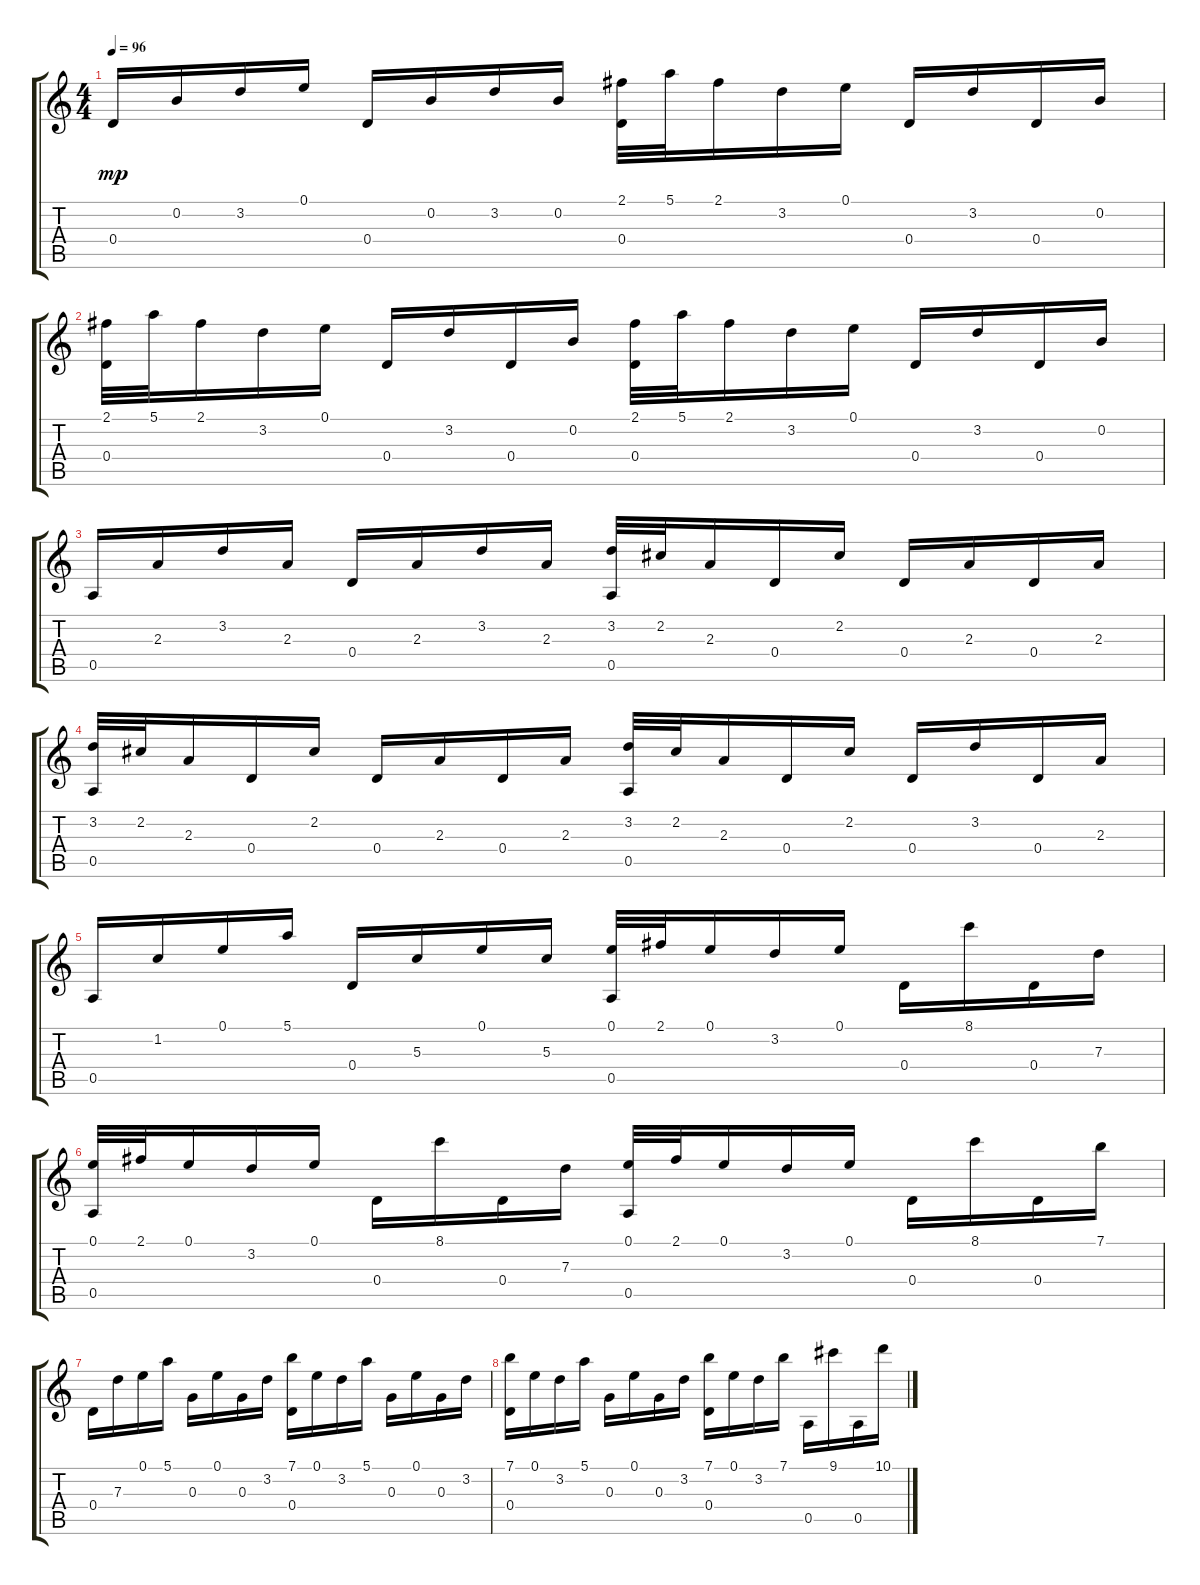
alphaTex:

\track "" {instrument acousticguitarsteel}
\staff {score tabs}
\tuning (E4 B3 G3 D3 A2 E2) {hide}
\ts (4 4)
\tempo 96
\clef g2
\ks c
0.4.16{dy mp} 0.2.16 3.2.16 0.1.16 0.4.16 0.2.16 3.2.16 0.2.16 (2.1 0.4).32 5.1.32 2.1.16 3.2.16 0.1.16 0.4.16 3.2.16 0.4.16 0.2.16 |
(2.1 0.4).32 5.1.32 2.1.16 3.2.16 0.1.16 0.4.16 3.2.16 0.4.16 0.2.16 (2.1 0.4).32 5.1.32 2.1.16 3.2.16 0.1.16 0.4.16 3.2.16 0.4.16 0.2.16 |
0.5.16 2.3.16 3.2.16 2.3.16 0.4.16 2.3.16 3.2.16 2.3.16 (3.2 0.5).32 2.2.32 2.3.16 0.4.16 2.2.16 0.4.16 2.3.16 0.4.16 2.3.16 |
(3.2 0.5).32 2.2.32 2.3.16 0.4.16 2.2.16 0.4.16 2.3.16 0.4.16 2.3.16 (3.2 0.5).32 2.2.32 2.3.16 0.4.16 2.2.16 0.4.16 3.2.16 0.4.16 2.3.16 |
0.5.16 1.2.16 0.1.16 5.1.16 0.4.16 5.3.16 0.1.16 5.3.16 (0.1 0.5).32 2.1.32 0.1.16 3.2.16 0.1.16 0.4.16 8.1.16 0.4.16 7.3.16 |
(0.1 0.5).32 2.1.32 0.1.16 3.2.16 0.1.16 0.4.16 8.1.16 0.4.16 7.3.16 (0.1 0.5).32 2.1.32 0.1.16 3.2.16 0.1.16 0.4.16 8.1.16 0.4.16 7.1.16 |
0.4.16 7.3.16 0.1.16 5.1.16 0.3.16 0.1.16 0.3.16 3.2.16 (7.1 0.4).16 0.1.16 3.2.16 5.1.16 0.3.16 0.1.16 0.3.16 3.2.16 |
(7.1 0.4).16 0.1.16 3.2.16 5.1.16 0.3.16 0.1.16 0.3.16 3.2.16 (7.1 0.4).16 0.1.16 3.2.16 7.1.16 0.5.16 9.1.16 0.5.16 10.1.16
